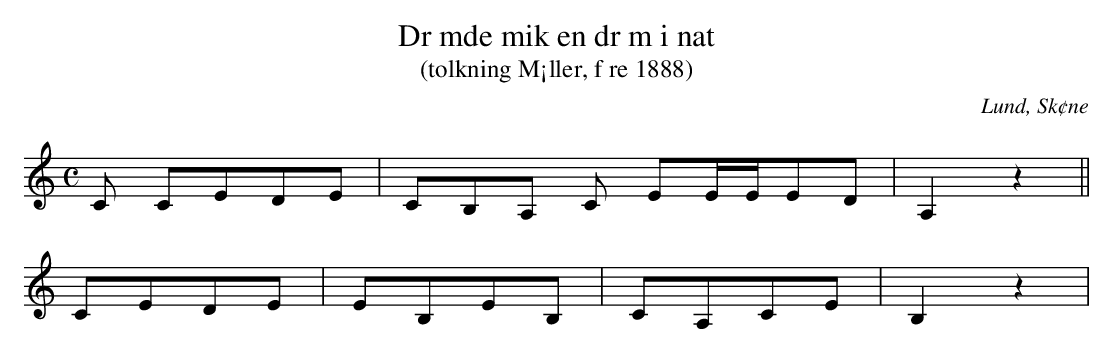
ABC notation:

X:1
T:Dr mde mik en dr m i nat
T:(tolkning M¡ller, f re 1888)
O:Lund, Sk¢ne
M:C
L:1/8
K:C
C CEDE | CB,A, C EE/E/ED | A,2 z2 ||
CEDE | EB,EB, | CA,CE | B,2 z2 |
